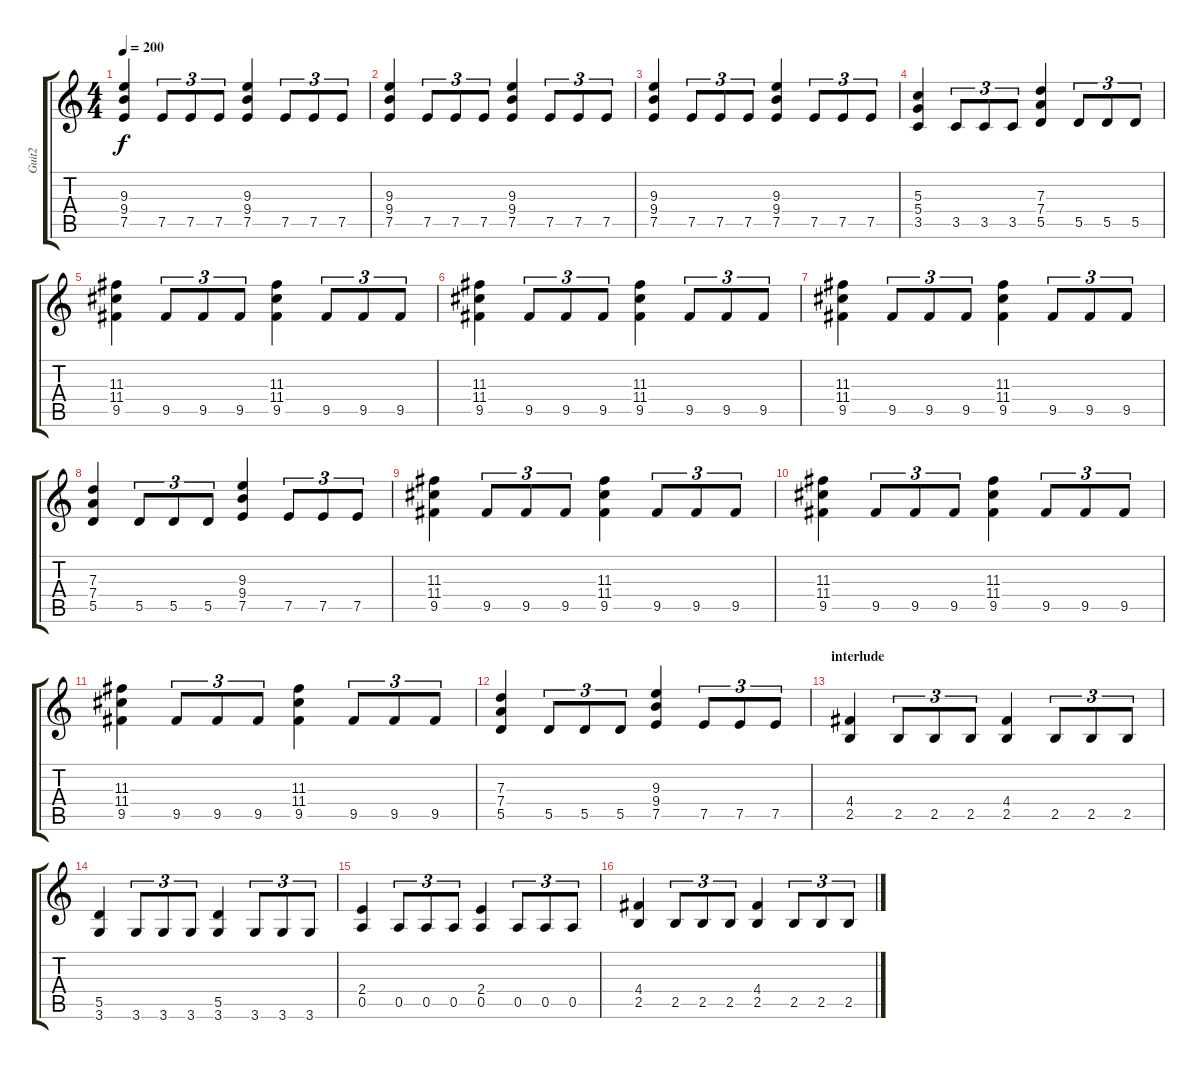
\track ("Guit2" "Guit2") {instrument overdrivenguitar}
\staff {score tabs}
\tuning (E4 B3 G3 D3 A2 E2) {hide}
\ts (4 4)
\tempo 200
\clef g2
\ks c
(9.3 9.4 7.5).4{dy f} 7.5.8{tu (3 2)} 7.5.8{tu (3 2)} 7.5.8{tu (3 2)} (9.3 9.4 7.5).4 7.5.8{tu (3 2)} 7.5.8{tu (3 2)} 7.5.8{tu (3 2)} |
(9.3 9.4 7.5).4 7.5.8{tu (3 2)} 7.5.8{tu (3 2)} 7.5.8{tu (3 2)} (9.3 9.4 7.5).4 7.5.8{tu (3 2)} 7.5.8{tu (3 2)} 7.5.8{tu (3 2)} |
(9.3 9.4 7.5).4 7.5.8{tu (3 2)} 7.5.8{tu (3 2)} 7.5.8{tu (3 2)} (9.3 9.4 7.5).4 7.5.8{tu (3 2)} 7.5.8{tu (3 2)} 7.5.8{tu (3 2)} |
(5.3 5.4 3.5).4 3.5.8{tu (3 2)} 3.5.8{tu (3 2)} 3.5.8{tu (3 2)} (7.3 7.4 5.5).4 5.5.8{tu (3 2)} 5.5.8{tu (3 2)} 5.5.8{tu (3 2)} |
(11.3 11.4 9.5).4 9.5.8{tu (3 2)} 9.5.8{tu (3 2)} 9.5.8{tu (3 2)} (11.3 11.4 9.5).4 9.5.8{tu (3 2)} 9.5.8{tu (3 2)} 9.5.8{tu (3 2)} |
(11.3 11.4 9.5).4 9.5.8{tu (3 2)} 9.5.8{tu (3 2)} 9.5.8{tu (3 2)} (11.3 11.4 9.5).4 9.5.8{tu (3 2)} 9.5.8{tu (3 2)} 9.5.8{tu (3 2)} |
(11.3 11.4 9.5).4 9.5.8{tu (3 2)} 9.5.8{tu (3 2)} 9.5.8{tu (3 2)} (11.3 11.4 9.5).4 9.5.8{tu (3 2)} 9.5.8{tu (3 2)} 9.5.8{tu (3 2)} |
(7.3 7.4 5.5).4 5.5.8{tu (3 2)} 5.5.8{tu (3 2)} 5.5.8{tu (3 2)} (9.3 9.4 7.5).4 7.5.8{tu (3 2)} 7.5.8{tu (3 2)} 7.5.8{tu (3 2)} |
(11.3 11.4 9.5).4 9.5.8{tu (3 2)} 9.5.8{tu (3 2)} 9.5.8{tu (3 2)} (11.3 11.4 9.5).4 9.5.8{tu (3 2)} 9.5.8{tu (3 2)} 9.5.8{tu (3 2)} |
(11.3 11.4 9.5).4 9.5.8{tu (3 2)} 9.5.8{tu (3 2)} 9.5.8{tu (3 2)} (11.3 11.4 9.5).4 9.5.8{tu (3 2)} 9.5.8{tu (3 2)} 9.5.8{tu (3 2)} |
(11.3 11.4 9.5).4 9.5.8{tu (3 2)} 9.5.8{tu (3 2)} 9.5.8{tu (3 2)} (11.3 11.4 9.5).4 9.5.8{tu (3 2)} 9.5.8{tu (3 2)} 9.5.8{tu (3 2)} |
(7.3 7.4 5.5).4 5.5.8{tu (3 2)} 5.5.8{tu (3 2)} 5.5.8{tu (3 2)} (9.3 9.4 7.5).4 7.5.8{tu (3 2)} 7.5.8{tu (3 2)} 7.5.8{tu (3 2)} |
\section ("" "interlude")
(4.4 2.5).4 2.5.8{tu (3 2)} 2.5.8{tu (3 2)} 2.5.8{tu (3 2)} (4.4 2.5).4 2.5.8{tu (3 2)} 2.5.8{tu (3 2)} 2.5.8{tu (3 2)} |
(5.5 3.6).4 3.6.8{tu (3 2)} 3.6.8{tu (3 2)} 3.6.8{tu (3 2)} (5.5 3.6).4 3.6.8{tu (3 2)} 3.6.8{tu (3 2)} 3.6.8{tu (3 2)} |
(2.4 0.5).4 0.5.8{tu (3 2)} 0.5.8{tu (3 2)} 0.5.8{tu (3 2)} (2.4 0.5).4 0.5.8{tu (3 2)} 0.5.8{tu (3 2)} 0.5.8{tu (3 2)} |
(4.4 2.5).4 2.5.8{tu (3 2)} 2.5.8{tu (3 2)} 2.5.8{tu (3 2)} (4.4 2.5).4 2.5.8{tu (3 2)} 2.5.8{tu (3 2)} 2.5.8{tu (3 2)}
